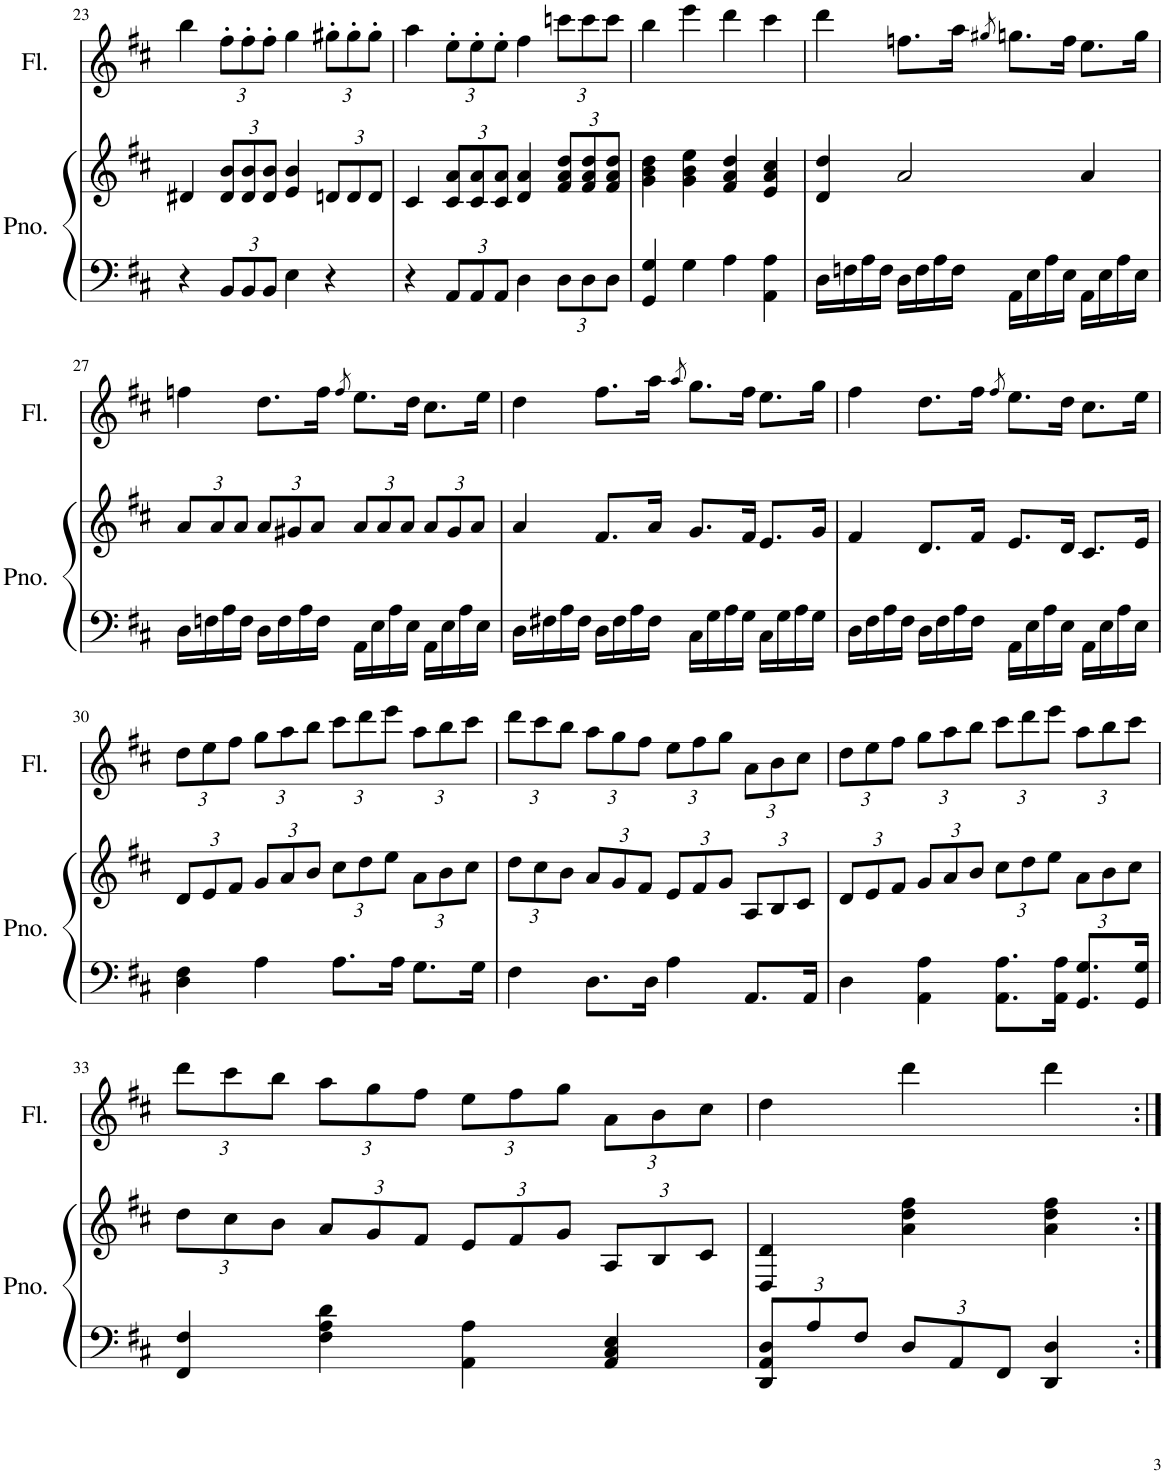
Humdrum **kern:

**kern	**kern	**kern
*part2	*part2	*part1
*staff3	*staff2	*staff1
*I"Piano	*	*I"Flute
*I'Pno.	*	*I'Fl.
!!LO:PB:g=z
*clefF4	*clefG2	*clefG2
*k[f#c#]	*k[f#c#]	*k[f#c#]
*M4/4	*M4/4	*M4/4
*met(c)	*met(c)	*met(c)
=23	=23	=23
4r	4d#X/	4bb\
*Xbrackettup	*Xbrackettup	*Xbrackettup
12BB/L	12d#/ 12b/L	12ff#'\L
12BB/	12d#/ 12b/	12ff#'\
12BB/J	12d#/ 12b/J	12ff#'\J
4E\	4e/ 4b/	4gg\
4r	12dn/L	12gg#X'\L
.	12d/	12gg#'\
.	12d/J	12gg#'\J
=24	=24	=24
4r	4c#/	4aa\
12AA/L	12c#/ 12a/L	12ee'\L
12AA/	12c#/ 12a/	12ee'\
12AA/J	12c#/ 12a/J	12ee'\J
4D\	4d/ 4a/	4ff#\
12D\L	12f#/ 12a/ 12dd/L	12cccn\L
12D\	12f#/ 12a/ 12dd/	12ccc\
12D\J	12f#/ 12a/ 12dd/J	12ccc\J
=25	=25	=25
4GG/ 4G/	4g\ 4b\ 4dd\	4bb\
4G\	4g\ 4b\ 4ee\	4eee\
4A\	4f#/ 4a/ 4dd/	4ddd\
4AA\ 4A\	4e/ 4a/ 4cc#/	4ccc#\
=26	=26	=26
16D\LL	4d/ 4dd/	4ddd\
16Fn\	.	.
16A\	.	.
16F\JJ	.	.
16D\LL	2a/	8.ffn\L
16F\	.	.
16A\	.	.
16F\JJ	.	16aa\Jk
.	.	8qgg#X/
16AA\LL	.	8.ggn\L
16E\	.	.
16A\	.	.
16E\JJ	.	16ff\Jk
16AA\LL	4a/	8.ee\L
16E\	.	.
16A\	.	.
16E\JJ	.	16gg\Jk
!!LO:LB:g=z
=27	=27	=27
16D\LL	12a/L	4ffn\
16Fn\	.	.
.	12a/	.
16A\	.	.
.	12a/J	.
16F\JJ	.	.
16D\LL	12a/L	8.dd\L
16F\	.	.
.	12g#X/	.
16A\	.	.
.	12a/J	.
16F\JJ	.	16ff\Jk
.	.	8qff/
16AA\LL	12a/L	8.ee\L
16E\	.	.
.	12a/	.
16A\	.	.
.	12a/J	.
16E\JJ	.	16dd\Jk
16AA\LL	12a/L	8.cc#\L
16E\	.	.
.	12g#/	.
16A\	.	.
.	12a/J	.
16E\JJ	.	16ee\Jk
=28	=28	=28
16D\LL	4a/	4dd\
16F#X\	.	.
16A\	.	.
16F#\JJ	.	.
16D\LL	8.f#/L	8.ff#\L
16F#\	.	.
16A\	.	.
16F#\JJ	16a/Jk	16aa\Jk
.	.	8qaa/
16C#\LL	8.g/L	8.gg\L
16G\	.	.
16A\	.	.
16G\JJ	16f#/Jk	16ff#\Jk
16C#\LL	8.e/L	8.ee\L
16G\	.	.
16A\	.	.
16G\JJ	16g/Jk	16gg\Jk
=29	=29	=29
16D\LL	4f#/	4ff#\
16F#\	.	.
16A\	.	.
16F#\JJ	.	.
16D\LL	8.d/L	8.dd\L
16F#\	.	.
16A\	.	.
16F#\JJ	16f#/Jk	16ff#\Jk
.	.	8qff#/
16AA\LL	8.e/L	8.ee\L
16E\	.	.
16A\	.	.
16E\JJ	16d/Jk	16dd\Jk
16AA\LL	8.c#/L	8.cc#\L
16E\	.	.
16A\	.	.
16E\JJ	16e/Jk	16ee\Jk
!!LO:LB:g=z
=30	=30	=30
4D\ 4F#\	12d/L	12dd\L
.	12e/	12ee\
.	12f#/J	12ff#\J
4A\	12g/L	12gg\L
.	12a/	12aa\
.	12b/J	12bb\J
8.A\L	12cc#\L	12ccc#\L
.	12dd\	12ddd\
.	12ee\J	12eee\J
16A\Jk	.	.
8.G\L	12a\L	12aa\L
.	12b\	12bb\
.	12cc#\J	12ccc#\J
16G\Jk	.	.
=31	=31	=31
4F#\	12dd\L	12ddd\L
.	12cc#\	12ccc#\
.	12b\J	12bb\J
8.D\L	12a/L	12aa\L
.	12g/	12gg\
.	12f#/J	12ff#\J
16D\Jk	.	.
4A\	12e/L	12ee\L
.	12f#/	12ff#\
.	12g/J	12gg\J
8.AA/L	12A/L	12a\L
.	12B/	12b\
.	12c#/J	12cc#\J
16AA/Jk	.	.
=32	=32	=32
4D\	12d/L	12dd\L
.	12e/	12ee\
.	12f#/J	12ff#\J
4AA\ 4A\	12g/L	12gg\L
.	12a/	12aa\
.	12b/J	12bb\J
8.AA\ 8.A\L	12cc#\L	12ccc#\L
.	12dd\	12ddd\
.	12ee\J	12eee\J
16AA\ 16A\Jk	.	.
8.GG/ 8.G/L	12a\L	12aa\L
.	12b\	12bb\
.	12cc#\J	12ccc#\J
16GG/ 16G/Jk	.	.
!!LO:LB:g=z
=33	=33	=33
4FF#/ 4F#/	12dd\L	12ddd\L
.	12cc#\	12ccc#\
.	12b\J	12bb\J
4F#\ 4A\ 4d\	12a/L	12aa\L
.	12g/	12gg\
.	12f#/J	12ff#\J
4AA\ 4A\	12e/L	12ee\L
.	12f#/	12ff#\
.	12g/J	12gg\J
4AA/ 4C#/ 4E/	12A/L	12a\L
.	12B/	12b\
.	12c#/J	12cc#\J
=34	=34	=34
12DD/ 12AA/ 12D/L	4D/ 4d/	4dd\
12A/	.	.
12F#/J	.	.
12D/L	4a\ 4dd\ 4ff#\	4ddd\
12AA/	.	.
12FF#/J	.	.
4DD/ 4D/	4a\ 4dd\ 4ff#\	4ddd\
=:|!	=:|!	=:|!
*-	*-	*-
